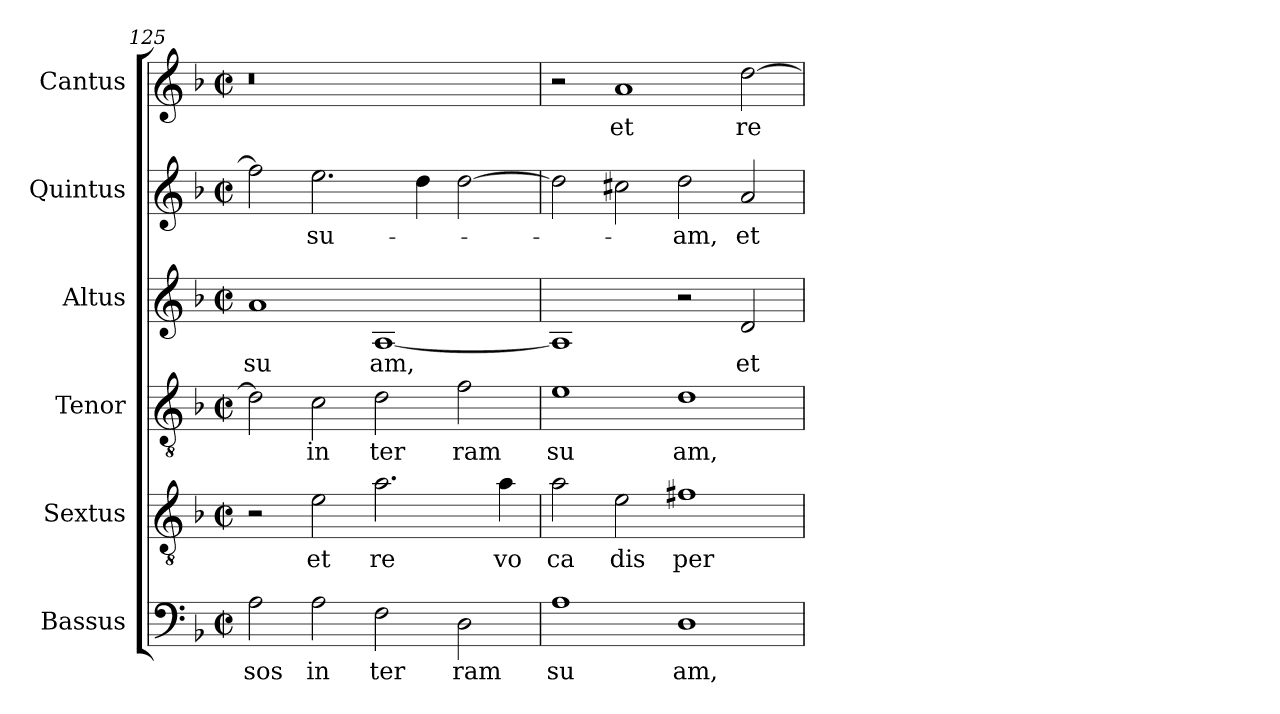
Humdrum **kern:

**kern	**text	**kern	**text	**kern	**text	**kern	**text	**kern	**text	**kern	**text
*part6	*part6	*part5	*part5	*part4	*part4	*part3	*part3	*part2	*part2	*part1	*part1
*staff6	*staff6	*staff5	*staff5	*staff4	*staff4	*staff3	*staff3	*staff2	*staff2	*staff1	*staff1
*I"Bassus	*	*I"Sextus	*	*I"Tenor	*	*I"Altus	*	*I"Quintus	*	*I"Cantus	*
*clefF4	*	*clefGv2	*	*clefGv2	*	*clefG2	*	*clefG2	*	*clefG2	*
*k[b-]	*	*k[b-]	*	*k[b-]	*	*k[b-]	*	*k[b-]	*	*k[b-]	*
*F:	*	*F:	*	*F:	*	*F:	*	*F:	*	*F:	*
*M2/2	*	*M2/2	*	*M2/2	*	*M2/2	*	*M2/2	*	*M2/2	*
*met(c|)	*	*met(c|)	*	*met(c|)	*	*met(c|)	*	*met(c|)	*	*met(c|)	*
=125	=125	=125	=125	=125	=125	=125	=125	=125	=125	=125	=125
!	!LO:LY:b:cj	!	!	!	!	!	!LO:LY:b:cj	!	!	!	!
2A\	sos	2r	.	2d\]	.	1a	su	2ff\]	.	0r	.
!	!LO:LY:b:cj	!	!LO:LY:b:cj	!	!LO:LY:b:cj	!	!	!	!LO:LY:b:cj	!	!
2A\	in	2e\	et	2c\	in	.	.	2.ee\	su-	.	.
!	!LO:LY:b:cj	!	!LO:LY:b:cj	!	!LO:LY:b:cj	!	!LO:LY:b	!	!	!	!
2F\	ter	2.a\	re	2d\	ter	[<1A	am,	.	.	.	.
.	.	.	.	.	.	.	.	4dd\	.	.	.
!	!LO:LY:b:cj	!	!	!	!LO:LY:b:cj	!	!	!	!	!	!
2D\	ram	.	.	2f\	ram	.	.	[>2dd\	.	.	.
!	!	!	!LO:LY:b:cj	!	!	!	!	!	!	!	!
.	.	4a\	vo	.	.	.	.	.	.	.	.
=126	=126	=126	=126	=126	=126	=126	=126	=126	=126	=126	=126
!	!LO:LY:b:cj	!	!LO:LY:b:cj	!	!LO:LY:b:cj	!	!	!	!	!	!
1A	su	2a\	ca	1e	su	1A]	.	2dd\]	.	2r	.
!	!	!	!LO:LY:b:cj	!	!	!	!	!	!	!	!LO:LY:b:cj
.	.	2e\	dis	.	.	.	.	2cc#\	.	1a	et
!	!LO:LY:b:cj	!	!LO:LY:b:cj	!	!LO:LY:b:cj	!	!	!	!LO:LY:b:cj	!	!
1D	am,	1f#X	per	1d	am,	2r	.	2dd\	-am,	.	.
!	!	!	!	!	!	!	!LO:LY:b:cj	!	!LO:LY:b:cj	!	!LO:LY:b:cj
.	.	.	.	.	.	2d/	et	2a/	et	[>2dd\	re
=	=	=	=	=	=	=	=	=	=	=	=
*-	*-	*-	*-	*-	*-	*-	*-	*-	*-	*-	*-
